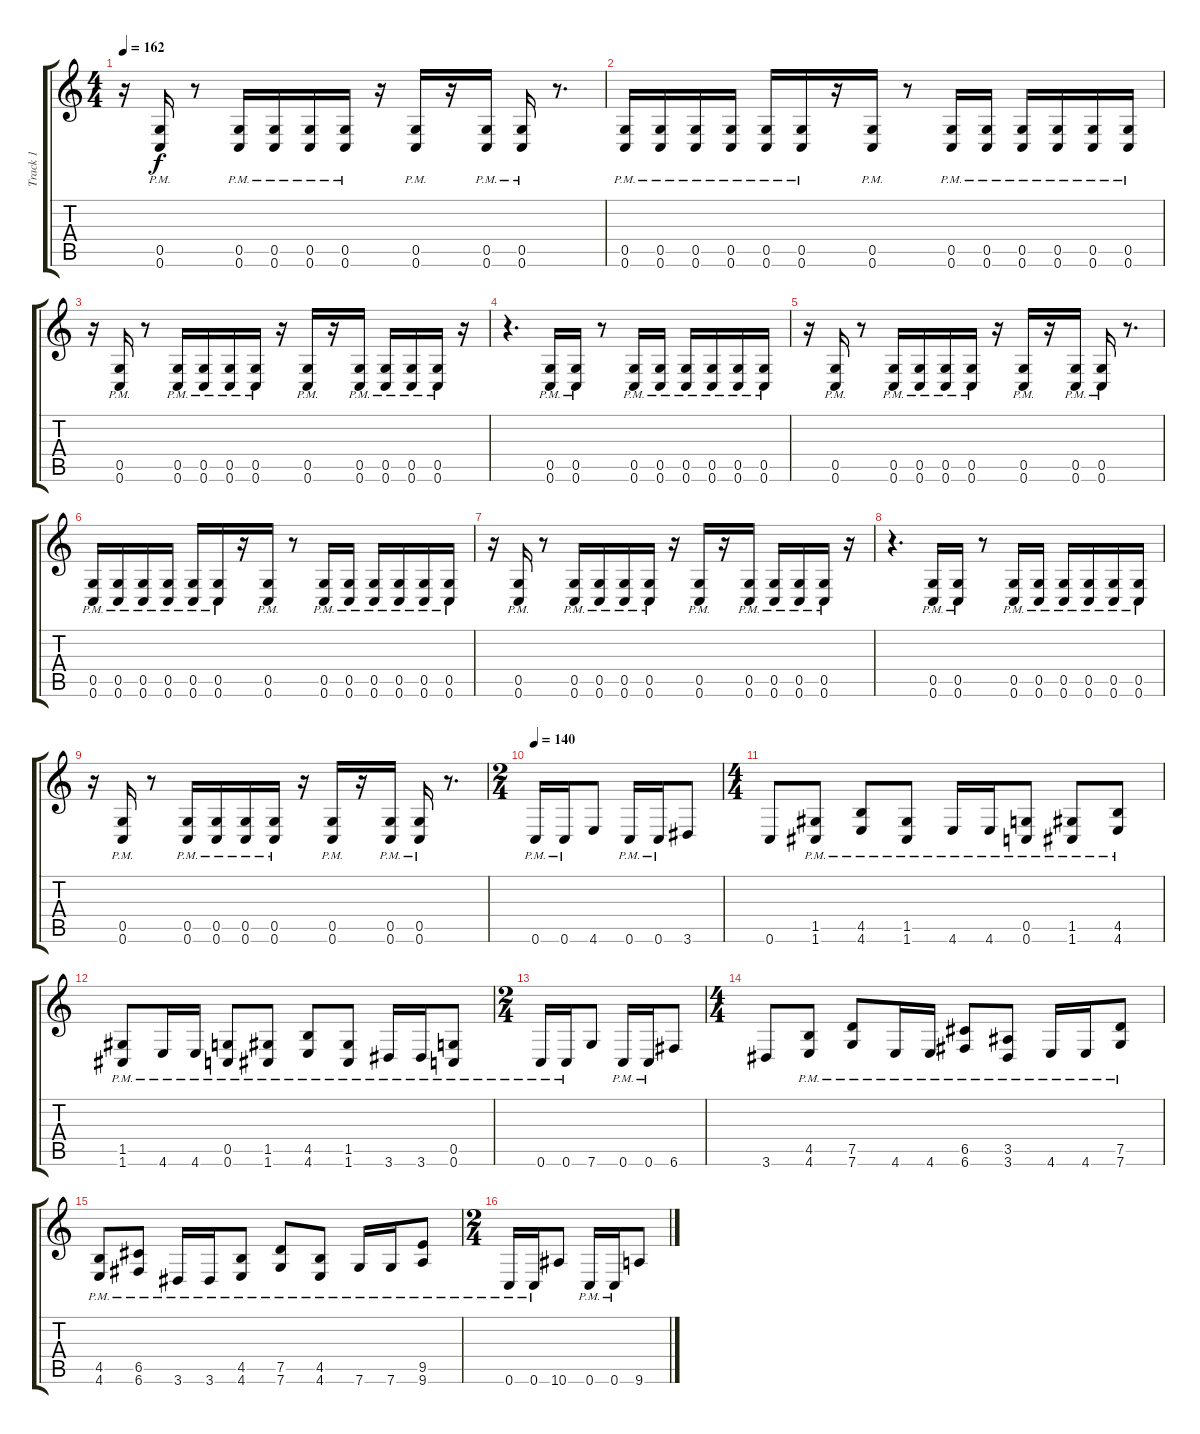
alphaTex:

\track ("Track 1" "Track 1") {instrument distortionguitar}
\staff {score tabs}
\tuning (D4 A3 F3 C3 G2 C2) {hide}
\ts (4 4)
\tempo 162
\clef g2
\ks c
r.16{dy f} (0.5{pm} 0.6{pm}).16 r.8 (0.5{pm} 0.6{pm}).16 (0.5{pm} 0.6{pm}).16 (0.5{pm} 0.6{pm}).16 (0.5{pm} 0.6{pm}).16 r.16 (0.5{pm} 0.6{pm}).16 r.16 (0.5{pm} 0.6{pm}).16 (0.5{pm} 0.6{pm}).16 r.8{d} |
(0.5{pm} 0.6{pm}).16 (0.5{pm} 0.6{pm}).16 (0.5{pm} 0.6{pm}).16 (0.5{pm} 0.6{pm}).16 (0.5{pm} 0.6{pm}).16 (0.5{pm} 0.6{pm}).16 r.16 (0.5{pm} 0.6{pm}).16 r.8 (0.5{pm} 0.6{pm}).16 (0.5{pm} 0.6{pm}).16 (0.5{pm} 0.6{pm}).16 (0.5{pm} 0.6{pm}).16 (0.5{pm} 0.6{pm}).16 (0.5{pm} 0.6{pm}).16 |
r.16 (0.5{pm} 0.6{pm}).16 r.8 (0.5{pm} 0.6{pm}).16 (0.5{pm} 0.6{pm}).16 (0.5{pm} 0.6{pm}).16 (0.5{pm} 0.6{pm}).16 r.16 (0.5{pm} 0.6{pm}).16 r.16 (0.5{pm} 0.6{pm}).16 (0.5{pm} 0.6{pm}).16 (0.5{pm} 0.6{pm}).16 (0.5{pm} 0.6{pm}).16 r.16 |
r.4{d} (0.5{pm} 0.6{pm}).16 (0.5{pm} 0.6{pm}).16 r.8 (0.5{pm} 0.6{pm}).16 (0.5{pm} 0.6{pm}).16 (0.5{pm} 0.6{pm}).16 (0.5{pm} 0.6{pm}).16 (0.5{pm} 0.6{pm}).16 (0.5{pm} 0.6{pm}).16 |
r.16 (0.5{pm} 0.6{pm}).16 r.8 (0.5{pm} 0.6{pm}).16 (0.5{pm} 0.6{pm}).16 (0.5{pm} 0.6{pm}).16 (0.5{pm} 0.6{pm}).16 r.16 (0.5{pm} 0.6{pm}).16 r.16 (0.5{pm} 0.6{pm}).16 (0.5{pm} 0.6{pm}).16 r.8{d} |
(0.5{pm} 0.6{pm}).16 (0.5{pm} 0.6{pm}).16 (0.5{pm} 0.6{pm}).16 (0.5{pm} 0.6{pm}).16 (0.5{pm} 0.6{pm}).16 (0.5{pm} 0.6{pm}).16 r.16 (0.5{pm} 0.6{pm}).16 r.8 (0.5{pm} 0.6{pm}).16 (0.5{pm} 0.6{pm}).16 (0.5{pm} 0.6{pm}).16 (0.5{pm} 0.6{pm}).16 (0.5{pm} 0.6{pm}).16 (0.5{pm} 0.6{pm}).16 |
r.16 (0.5{pm} 0.6{pm}).16 r.8 (0.5{pm} 0.6{pm}).16 (0.5{pm} 0.6{pm}).16 (0.5{pm} 0.6{pm}).16 (0.5{pm} 0.6{pm}).16 r.16 (0.5{pm} 0.6{pm}).16 r.16 (0.5{pm} 0.6{pm}).16 (0.5{pm} 0.6{pm}).16 (0.5{pm} 0.6{pm}).16 (0.5{pm} 0.6{pm}).16 r.16 |
r.4{d} (0.5{pm} 0.6{pm}).16 (0.5{pm} 0.6{pm}).16 r.8 (0.5{pm} 0.6{pm}).16 (0.5{pm} 0.6{pm}).16 (0.5{pm} 0.6{pm}).16 (0.5{pm} 0.6{pm}).16 (0.5{pm} 0.6{pm}).16 (0.5{pm} 0.6{pm}).16 |
r.16 (0.5{pm} 0.6{pm}).16 r.8 (0.5{pm} 0.6{pm}).16 (0.5{pm} 0.6{pm}).16 (0.5{pm} 0.6{pm}).16 (0.5{pm} 0.6{pm}).16 r.16 (0.5{pm} 0.6{pm}).16 r.16 (0.5{pm} 0.6{pm}).16 (0.5{pm} 0.6{pm}).16 r.8{d} |
\ts (2 4)
\tempo 140
0.6{pm}.16 0.6{pm}.16 4.6.8 0.6{pm}.16 0.6{pm}.16 3.6.8 |
\ts (4 4)
0.6.8 (1.5{pm} 1.6{pm}).8 (4.5{pm} 4.6{pm}).8 (1.5{pm} 1.6{pm}).8 4.6{pm}.16 4.6{pm}.16 (0.5{pm} 0.6{pm}).8 (1.5{pm} 1.6{pm}).8 (4.5{pm} 4.6{pm}).8 |
(1.5{pm} 1.6{pm}).8 4.6{pm}.16 4.6{pm}.16 (0.5{pm} 0.6{pm}).8 (1.5{pm} 1.6{pm}).8 (4.5{pm} 4.6{pm}).8 (1.5{pm} 1.6{pm}).8 3.6{pm}.16 3.6{pm}.16 (0.5{pm} 0.6{pm}).8 |
\ts (2 4)
0.6{pm}.16 0.6{pm}.16 7.6.8 0.6{pm}.16 0.6{pm}.16 6.6.8 |
\ts (4 4)
3.6.8 (4.5{pm} 4.6{pm}).8 (7.5{pm} 7.6{pm}).8 4.6{pm}.16 4.6{pm}.16 (6.5{pm} 6.6{pm}).8 (3.5{pm} 3.6{pm}).8 4.6{pm}.16 4.6{pm}.16 (7.5{pm} 7.6{pm}).8 |
(4.5{pm} 4.6{pm}).8 (6.5{pm} 6.6{pm}).8 3.6{pm}.16 3.6{pm}.16 (4.5{pm} 4.6{pm}).8 (7.5{pm} 7.6{pm}).8 (4.5{pm} 4.6{pm}).8 7.6{pm}.16 7.6{pm}.16 (9.5{pm} 9.6{pm}).8 |
\ts (2 4)
0.6{pm}.16 0.6{pm}.16 10.6.8 0.6{pm}.16 0.6{pm}.16 9.6.8
